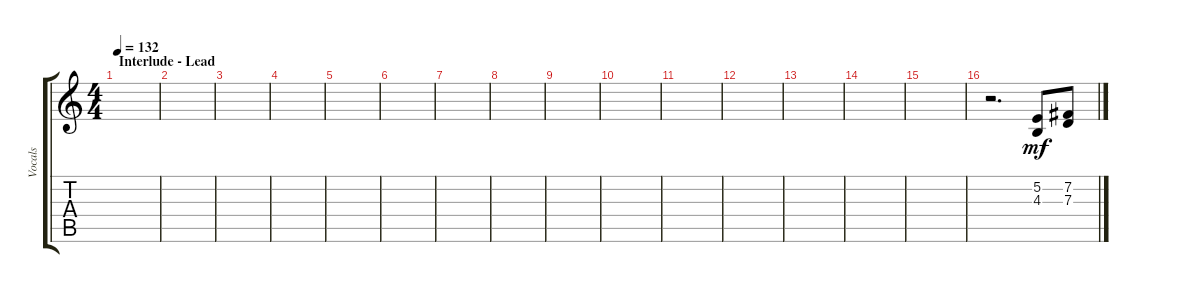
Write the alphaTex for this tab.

\track ("Vocals" "Vocals") {instrument oboe}
\staff {score tabs}
\tuning (E4 B3 G3 D3 A2 E2) {hide}
\ts (4 4)
\section ("" "Interlude - Lead")
\tempo 132
\clef g2
\ks c
|
|
|
|
|
|
|
|
|
|
|
|
|
|
|
r.2{d volume 16} (5.2 4.3).8{dy mf} (7.2 7.3).8
